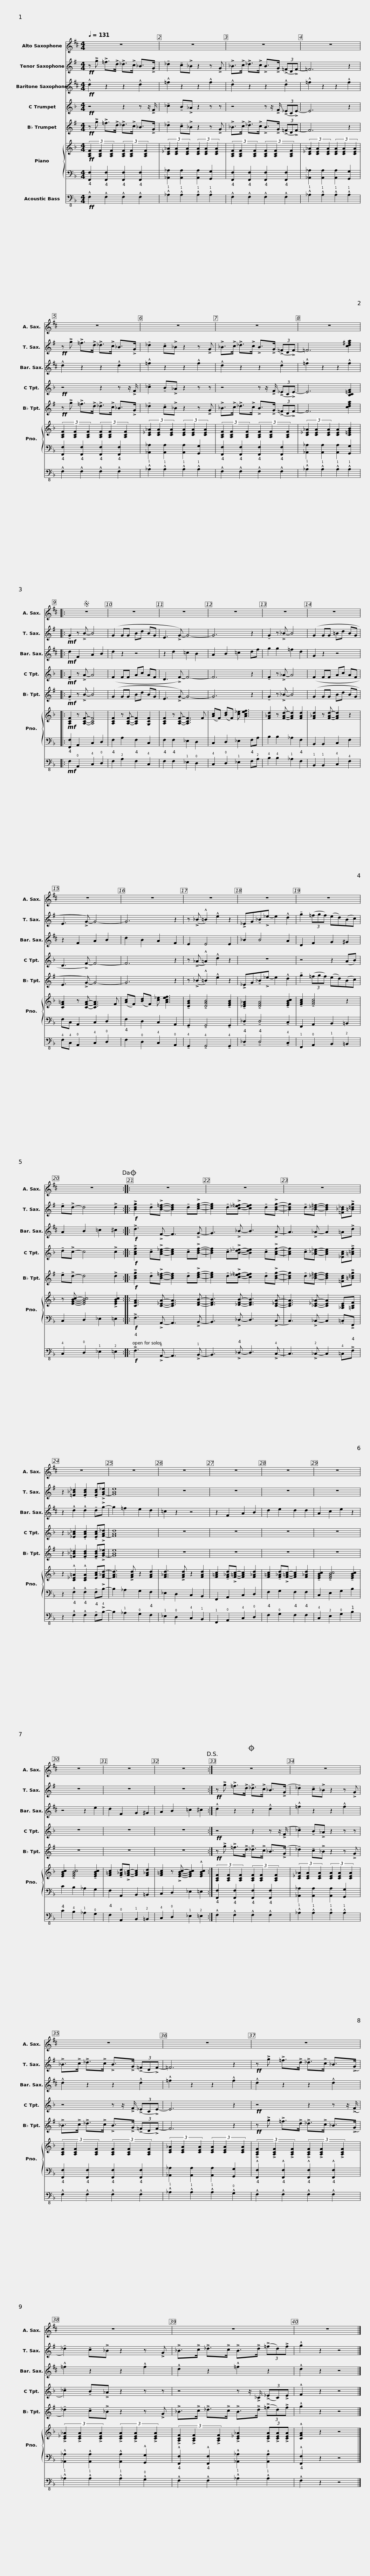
X:1
%%score 1 2 3 4 5 { 6 | 7 } 8
L:1/8
Q:1/4=131
M:4/4
I:linebreak $
K:F
V:1 treble transpose=-9
V:2 treble transpose=-14
V:3 treble transpose=-21
V:4 treble
V:5 treble transpose=-2
V:6 treble
V:7 bass
V:8 bass-8
V:1
[K:D] z8 | z8 | z8 | z8 |$ z8 | %5
 z8 | z8 | z8 |:$S z8 | z8 | %10
 z8 | z8 |$ z8 | z8 | z8 | %15
 z8 |$ z8 | z8 | z8 | z8!dacoda! ::$ %20
 z8 | z8 | z8 | z8 |$ z8 | %25
 z8 | z8 | z8 |$ z8 | z8 | %30
 z8 | z8!D.S.! :|$O z8 | z8 | z8 | %35
 z8 |$ z8 | z8 | z8 | z8 |] %40
V:2
[K:G]!ff! z !>!g !>!=f>!>!d !>!_d>!>!c _B>!>!G | !tenuto!_d2 !tenuto!c!>!_B z2 z !>!G | !>!_B>!>!c !>!_d>!>!c !>!B>!>!G (3(!>!=FD!>!F-) | =F6 z2 |$!ff! z !>!g !>!=f>!>!d !>!_d>!>!c _B>!>!G | %5
 !tenuto!_d2 !tenuto!c!>!_B z2 z !>!G | !>!_B>!>!c !>!_d>!>!c !>!B>!>!G (3(!>!=FD!>!F-) | =F6 [cd^fa]2 |:$!mf! !tenuto!G2 z !>!B- B4 | (G2 GG Bd BG | %10
 E3 !>!G-) G4- | G6 z2 |$ !tenuto!G2 z !>!_B- B4 | (G2 GG =Bd BG | E3 !>!G-) G4- | %15
 G6 z2 |$ z (!>!_B !^!=B2) !^!e2 z2 | !>!_EG!tenuto!_B!>!_e- e2 !^!d2 | !tenuto!g2 (3(=fgf) (ed)(Bc) | !tenuto!e!>!d- d4 !>!d2 ::$ %20
!f! !>![Bdg]2 !tenuto!d!>![Bd=f]- [Bdf]2 !tenuto!d!>![ceg]- | [ceg]2 !tenuto!d!>![c_e=f]- [cef]2 !tenuto!d!>![Bdg]- | [Bdg]2 !tenuto!d[_B_d=f]- [Bdf]2 [=F_B_d]!>![=B=dg] | z2 [=F_B_d]2 .[FBd]2 !tenuto![FBd]!>![G-B_e] |$ [GBe]8 | %25
 z8 | z8 | z8 |$ z8 | z8 | %30
 z8 | z8 :|$!ff! z !>!g !>!=f>!>!d !>!_d>!>!c _B>(!>!G | !tenuto!_d2) !tenuto!c!>!_B z2 z !>!G | !>!_B>!>!c !>!_d>!>!c !>!B>!>!G (3(!>!=FD!>!F-) | %35
 =F6 z2 |$!ff! z !>!g !>!=f>!>!d !>!_d>!>!c _B>(!>!G | !tenuto!_d2) !tenuto!c!>!_B z2 z !>!G | !>!_B>!>!c !>!_d>!>!c !>!B>!>!d (3(!>!=fd)!>!f | !^!g2 z2 z4 |] %40
V:3
[K:D]!ff! !^!d2 z2 z2 !^!d2 | !^!=f2 z2 z2 !^!f2 | !^!d2 z2 z2 !^!d2 | !^!=f2 z2 z2 !^!f2 |$ !^!d2 z2 z2 !^!d2 | %5
 !^!=f2 z2 z2 !^!f2 | !^!d2 z2 z2 !^!d2 | !^!=f2 z2 z2 !^!f2 |:$!mf! d2 F2 A2 B2 | d2 z2 z4 | %10
 z2 d2 =c2 B2 | A2 B2 =c2 df |$ g2 g2 =f2 d2 | G2 z2 z4 | z2 F2 A2 B2 | %15
 d2 B2 A2 F2 |$ E2 E4 E2 | _B2 B4 A2 | D2 F2 G2 ^G2 | A2 B2 =c2 ^c2 ::$ %20
!f! !>!d3 !>!F- F3 !>!G- | G3 !>!_B- B3 !>!A- | A3 !>!_A- A2 =A!>!d | z2 !^!d2 !^!d2 !tenuto!d!>!g- |$ g2 =f2 e2 d2 | %25
 =c2 z2 z4 | z2 F2 A2 B2 | d2 e2 d2 d2 |$ A2 c2 e2 z2 | z4 z2 e2 | %30
 d2 F2 G2 ^G2 | A2 B2 =c2 ^c2 :|$ !^!d2 z2 z2 !^!d2 | !^!=f2 z2 z2 !^!f2 | !^!d2 z2 z2 !^!d2 | %35
 !^!=f2 z2 z2 !^!f2 |$ !^!d2 z2 z2 !^!d2 | !^!=f2 z2 z2 !^!f2 | !^!d2 z2 !^!=f2 z2 | !^!d2 z2 z4 |] %40
V:4
!ff! z4 z2 z z/ !>!F/ | !tenuto!_c2 !tenuto!B!>!_A z2 z z | z4 z z/ !>!F/ (3(!>!_EC!>!E-) | E6 z2 |$!ff! z4 z2 z z/ !>!F/ | %5
 !tenuto!_c2 !tenuto!B!>!_A z2 z z | z4 z z/ !>!F/ (3(!>!_EC!>!E-) | E6 [B,C=EG]2 |:$!mf! !tenuto!F2 z !>!A- A4 | (F2 FF Ac AF | %10
 D3 !>!F-) F4- | F6 z2 |$ !tenuto!F2 z !>!_A- A4 | (F2 FF Ac AF | D3 !>!F-) F4- | %15
 F6 z2 |$ z (!>!_A !^!=A2) !^!d2 z2 | z8 | z4 z2 (AB) | !tenuto!d!>!c- c4 !>!c2 ::$ %20
!f! !>![Acf]2 !tenuto!c!>![Ac_e]- [Ace]2 !tenuto!c!>![Bdf]- | [Bdf]2 !tenuto!c!>![B_d_e]- [Bde]2 !tenuto!c!>![Acf]- | [Acf]2 !tenuto!c[_A_c_e]- [Ace]2 [_EAc]!>![=A=cf] | z2 [_E_A_c]2 .[EAc]2 !tenuto![EAc]!>![F-A_d] |$ [FAd]8 | %25
 z8 | z8 | z8 |$ z8 | z8 | %30
 z8 | z8 :|$!ff! z4 z2 z z/ (!>!F/ | !tenuto!_c2) !tenuto!B!>!_A z2 z z | z4 z z/ !>!F/ (3(!>!_EC!>!E-) | %35
 E6 z2 |$!ff! z4 z2 z z/ (!>!F/ | !tenuto!_c2) !tenuto!B!>!_A z2 z z | z4 z z/ !>!_C/ (3(!>!_EC)!>!E | !^!F2 z2 z4 |] %40
V:5
[K:G]!ff! z !>!g !>!=f>!>!d !>!_d>!>!c _B>!>!G | !tenuto!_d2 !tenuto!c!>!_B z2 z !>!G | !>!_B>!>!c !>!_d>!>!c !>!B>!>!G (3(!>!=FD!>!F-) | F6 z2 |$!ff! z !>!g !>!=f>!>!d !>!_d>!>!c _B>!>!G | %5
 !tenuto!_d2 !tenuto!c!>!_B z2 z !>!G | !>!_B>!>!c !>!_d>!>!c !>!B>!>!G (3(!>!=FD!>!F-) | F6 [cdfa]2 |:$!mf! !tenuto!G2 z !>!B- B4 | (G2 GG Bd BG | %10
 E3 !>!G-) G4- | G6 z2 |$ !tenuto!G2 z !>!_B- B4 | (G2 GG Bd BG | E3 !>!G-) G4- | %15
 G6 z2 |$ z (!>!_B !^!=B2) !^!e2 z2 | !>!_EG!tenuto!_B!>!_e- e2 !^!d2 | !tenuto!g2 (3(=fgf) (ed)(Bc) | !tenuto!e!>!d- d4 !>!d2 ::$ %20
!f! !>![Bdg]2 !tenuto!d!>![Bd=f]- [Bdf]2 !tenuto!d!>![ceg]- | [ceg]2 !tenuto!d!>![c_e=f]- [cef]2 !tenuto!d!>![Bdg]- | [Bdg]2 !tenuto!d[_B_d=f]- [Bdf]2 [=FBd]!>![=B=dg] | z2 [=F_B_d]2 .[FBd]2 !tenuto![FBd]!>![G-B_e] |$ [GBe]8 | %25
 z8 | z8 | z8 |$ z8 | z8 | %30
 z8 | z8 :|$!ff! z !>!g !>!=f>!>!d !>!_d>!>!c _B>(!>!G | !tenuto!_d2) !tenuto!c!>!_B z2 z !>!G | !>!_B>!>!c !>!_d>!>!c !>!B>!>!G (3(!>!=FD!>!F-) | %35
 F6 z2 |$!ff! z !>!g !>!=f>!>!d !>!_d>!>!c _B>(!>!G | !tenuto!_d2) !tenuto!c!>!_B z2 z !>!G | !>!_B>!>!c !>!_d>!>!c !>!B>!>!d (3(!>!=fd)!>!f | !^!g2 z2 z4 |] %40
V:6
!ff! (3[A,CF]2 [A,CF]2 [A,CF]2 (3[A,CF]2 [A,CF]2 [A,CF]2 | (3[C_E_A]2 [CEA]2 [CEA]2 (3[CEA]2 [CEA]2 [CEA]2 | (3[A,CF]2 [A,CF]2 [A,CF]2 (3[A,CF]2 [A,CF]2 [A,CF]2 | (3[C_E_A]2 [CEA]2 [CEA]2 (3[CEA]2 [CEA]2 [CEA]2 |$ (3[A,CF]2 [A,CF]2 [A,CF]2 (3[A,CF]2 [A,CF]2 [A,CF]2 | %5
 (3[C_E_A]2 [CEA]2 [CEA]2 (3[CEA]2 [CEA]2 [CEA]2 | (3[A,CF]2 [A,CF]2 [A,CF]2 (3[A,CF]2 [A,CF]2 [A,CF]2 | (3[C_E_A]2 [CEA]2 [CEA]2 [CEA]2 [C=EGB]2 |:$!mf! [A,CF]2 z [A,CF]- [A,CF]4 | [A,CF]2 z [A,CF]- [A,CF]2 [G,CF]2 | %10
 [A,CF]2 z [A,CF]- [A,CF]3 F | ([Ac]F) ([Bd]F) [c_e] [Acef]3 |$ [F_Ad]2 z [FAd]- [FAd]2 [FAd]2 | [F_Ad]2 z [FAd]- [FAd]2 z2 | [CF=A]2 z [CFA]- [CFA]3 F | %15
 ([Ac]F) ([Bd]F) [c_e] [Acef]3 |$ !tenuto![DGB]2 !tenuto![DGB]4 !tenuto![EGB]2 | !tenuto![_DF_A]2 !tenuto![DFA]4 !tenuto![EGBc]2 | !tenuto![FAc]2 !tenuto![FAc]4 z2 | z [EGBc]- [EGBc]4 !>![EGBc]2 ::$ %20
 [CFA]3 [C_EA]- [CEA]3 [DFB]- | [DFB]3 [_DFB]- [DFB]3 [C_EA]- | [CEA]3 [_C_E_A]- [CEA]2 [_A,CE][=A,CF] | z2 !^![C_E=A]2 !^![CEA]2 [EAc][F-_Ad-] |$ [FAd]3 !>![FAd] z2 [FAd]2 | %25
 [F_Ad]3 !>![FAd] z2 [FAd]2 | [F=Ac]2 !tenuto![F_Ad]!>![F=Ac]- [FAc]2 [F_Ad]2 | [F=Ac]2 !tenuto![F_Ad]!>![F=Ac]- [FAc]2 [F_Ad]2 |$ !tenuto![EGBc]2 !tenuto![EGBc]4 !tenuto![EGBc]2 | [EGBc]2 !tenuto![EGBc]4 !tenuto![EGBc]2 | %30
 [F=Ac]2 !tenuto![F_Ad]!>![F=Ac]- [FAc]2 [F_Ad]2 | [F=Ac]2 z !>![EGBc]- [EGBc]2 !^![EGBc]2 :|$ (3[A,CF]2 [A,CF]2 [A,CF]2 (3[A,CF]2 [A,CF]2 [A,CF]2 | (3[C_E_A]2 [CEA]2 [CEA]2 (3[CEA]2 [CEA]2 [CEA]2 | (3[A,CF]2 [A,CF]2 [A,CF]2 (3[A,CF]2 [A,CF]2 [A,CF]2 | %35
 (3[CE_A]2 [CEA]2 [CEA]2 (3[CEA]2 [CEA]2 [CEA]2 |$ (3!>![A,CF]2 !>![A,CF]2 !>![A,CF]2 (3!>![A,CF]2 !>![A,CF]2 !>![A,CF]2 | (3!>![C_E_A]2 !>![CEA]2 !>![CEA]2 (3!>![CEA]2 !>![CEA]2 !>![CEA]2 | (3!>![A,CF]2 !>![A,CF]2 !>![A,CF]2 !>![C_E_A]2 (3!>![CEA]!>![CEA]!>![CEA] | !^![CFA]2 z2 z4 |] %40
V:7
 [F,,F,]2 [F,,F,]2 [F,,F,]2 [F,,F,]2 | [_A,,_A,]2 [A,,A,]2 [A,,A,]2 [G,,G,]2 | [F,,F,]2 [F,,F,]2 [F,,F,]2 [F,,F,]2 | [_A,,_A,]2 [A,,A,]2 [A,,A,]2 [G,,G,]2 |$ [F,,F,]2 [F,,F,]2 [F,,F,]2 [F,,F,]2 | %5
 [_A,,_A,]2 [A,,A,]2 [A,,A,]2 [G,,G,]2 | [F,,F,]2 [F,,F,]2 [F,,F,]2 [F,,F,]2 | [_A,,_A,]2 [A,,A,]2 [A,,A,]2 [G,,G,]2 |:$ [F,,F,]2 A,,2 C,2 D,2 | F,2 A,2 F,2 C,2 | %10
 F,2 F,2 _E,2 D,2 | C,2 D,2 _E,2 F,A, |$ B,2 B,2 _A,2 F,2 | B,,2 B,,2 C,2 F,2 | F,C, A,,2 C,2 D,2 | %15
 F,2 D,2 C,2 A,,2 |$ !tenuto!G,,2 !tenuto!G,,4 !tenuto!G,,2 | !tenuto!_D,2 !tenuto!D,4 !tenuto!C,2 | F,,2 A,,2 B,,2 =B,,2 | C,2 D,2 _E,2 =E,2 ::$ %20
!f! !>!F,3 !>!A,,- A,,3 !>!B,,- | B,,3 !>!_D,- D,3 (!>!C, | C,3) !>!_C,- C,2 !tenuto!=C,!>!F,, | z2 !^!F,2 !^!F,2 !tenuto!F,!>!B,- |$ B,2 _A,2 G,2 F,2 | %25
 _E,2 D,2 C,2 B,,2 | F,,2 A,,2 C,2 D,2 | F,2 G,2 F,2 F,2 |$ C,2 E,2 G,2 B,2 | C2 B,2 _A,2 G,2 | %30
 F,2 A,,2 B,,2 =B,,2 | C,2 D,2 _E,2 =E,2 :|$ [F,,F,]2 [F,,F,]2 [F,,F,]2 [F,,F,]2 | [_A,,_A,]2 [A,,A,]2 [A,,A,]2 [G,,G,]2 | [F,,F,]2 [F,,F,]2 [F,,F,]2 [F,,F,]2 | %35
 [_A,,_A,]2 [A,,A,]2 [A,,A,]2 [G,,G,]2 |$ !^![F,,F,]2 !^![F,,F,]2 !^![F,,F,]2 !^![F,,F,]2 | !^![_A,,_A,]2 !^![A,,A,]2 !^![A,,A,]2 !^![G,,G,]2 | !^![F,,F,]2 !^![F,,F,]2 !^![_A,,_A,]2 !^![A,,A,]2 | !^![F,,F,]2 z2 z4 |] %40
V:8
!ff! !^!F,2 !^!F,2 !^!F,2 !^!F,2 | !^!!1!_A,2 !^!!1!A,2 !^!!1!A,2 !^!!1!A,2 | !^!F,2 !^!F,2 !^!F,2 !^!F,2 | !^!!1!_A,2 !^!!1!A,2 !^!!1!A,2 !^!!1!A,2 |$ !^!F,2 !^!F,2 !^!F,2 !^!F,2 | %5
 !^!!1!_A,2 !^!!1!A,2 !^!!1!A,2 !^!!1!A,2 | !^!F,2 !^!F,2 !^!F,2 !^!F,2 | !^!!1!_A,2 !^!!1!A,2 !^!!1!A,2 !^!!1!A,2 |:$!mf! F,2 !0!A,,2 !4!C,2 !0!D,2 | F,2 !2!A,2 F,2 !4!C,2 | %10
 F,2 F,2 !1!_E,2 !0!D,2 | !4!C,2 !0!D,2 !1!_E,2 F,!2!A, |$ !4!B,2 !4!B,2 !1!_A,2 F,2 | !1!B,,2 !1!B,,2 !4!C,2 !4!F,2 | !4!F,!4!C, !0!A,,2 !4!C,2 !0!D,2 | %15
 F,2 !0!D,2 !4!C,2 !0!A,,2 |$ !tenuto!!4!G,,2 !tenuto!!4!G,,4 !tenuto!!4!G,,2 | !tenuto!_D,2 !tenuto!D,4 !tenuto!!4!C,2 | !1!F,,2 !0!A,,2 !1!B,,2 !2!=B,,2 | !4!C,2 !0!D,2 !1!_E,2 !2!=E,2 ::$ %20
!f! !>!F,3 !>!!0!A,,- A,,3 !>!!1!B,,- | B,,3 !>!_D,- D,3 !>!!4!C,- | C,3 !>!!2!_C,- C,2 !4!=C,!>!F, | z2 !^!F,2 !^!F,2 !tenuto!F,!>!!4!B,- |$ B,2 !1!_A,2 !0!G,2 F,2 | %25
 !1!_E,2 !0!D,2 !4!C,2 !1!B,,2 | !1!F,,2 !0!A,,2 !4!C,2 !0!D,2 | F,2 !0!G,2 F,2 F,2 |$ !4!C,2 !2!E,2 !0!G,2 B,2 | C2 !4!B,2 !1!_A,2 !0!G,2 | %30
 F,2 !0!A,,2 !1!B,,2 !2!=B,,2 | !4!C,2 !0!D,2 !1!_E,2 !2!=E,2 :|$ !^!F,2 !^!F,2 !^!F,2 !^!F,2 | !^!!1!_A,2 !^!!1!A,2 !^!!1!A,2 !^!!1!A,2 | !^!F,2 !^!F,2 !^!F,2 !^!F,2 | %35
 !^!!1!_A,2 !^!!1!A,2 !^!!1!A,2 !^!!0!G,2 |$ !^!F,2 !^!F,2 !^!F,2 !^!F,2 | !^!!1!_A,2 !^!!1!A,2 !^!!1!A,2 !^!!0!G,2 | !^!F,2 !^!F,2 !^!!1!_A,2 !^!!1!A,2 | !^!F,2 z2 z4 |] %40
